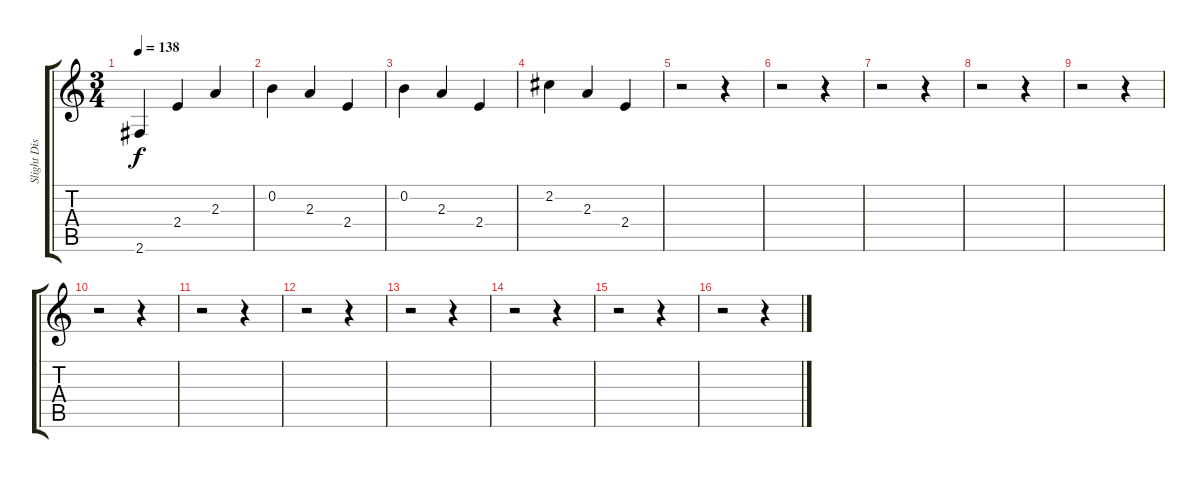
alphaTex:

\track ("Slight Dist/Clean Guitar" "Slight Dis") {instrument electricguitarjazz}
\staff {score tabs}
\tuning (E4 B3 G3 D3 A2 E2) {hide}
\ts (3 4)
\tempo 138
\clef g2
\ks c
2.6.4{dy f} 2.4.4 2.3.4 |
0.2.4 2.3.4 2.4.4 |
0.2.4 2.3.4 2.4.4 |
2.2.4 2.3.4 2.4.4 |
r.2 r.4 |
r.2 r.4 |
r.2 r.4 |
r.2 r.4 |
r.2 r.4 |
r.2 r.4 |
r.2 r.4 |
r.2 r.4 |
r.2 r.4 |
r.2 r.4 |
r.2 r.4 |
r.2 r.4
